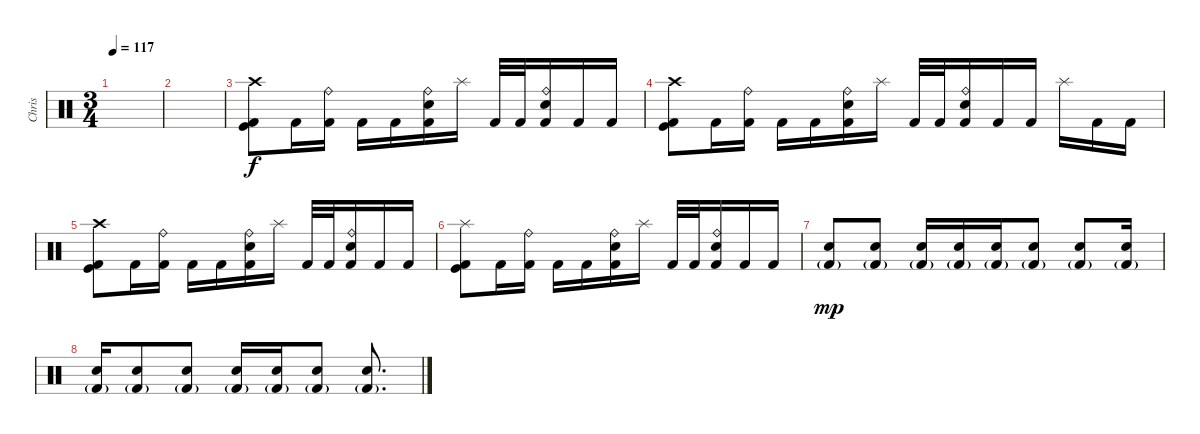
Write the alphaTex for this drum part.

\track ("Chris" "Chris") {instrument percussion}
\staff {score}
\articulation defaults
\ts (3 4)
\tempo 117
\clef neutral
\ks c
|
|
("Crash high (hit)" "Kick (hit)" "Kick (hit) 2").8 "Kick (hit) 2".16 ("Kick (hit) 2" "Ride (bell)").16 "Kick (hit) 2".16 "Kick (hit) 2".16 ("Kick (hit) 2" "Ride (bell)" "Electric Snare (hit)").16 "Splash (hit)".16 "Kick (hit) 2".32 "Kick (hit) 2".32 ("Kick (hit) 2" "Ride (bell)" "Electric Snare (hit)").16 "Kick (hit) 2".16 "Kick (hit) 2".16 |
("Crash high (hit)" "Kick (hit)" "Kick (hit) 2").8 "Kick (hit) 2".16 ("Kick (hit) 2" "Ride (bell)").16 "Kick (hit) 2".16 "Kick (hit) 2".16 ("Kick (hit) 2" "Ride (bell)" "Electric Snare (hit)").16 "Splash (hit)".16 "Kick (hit) 2".32 "Kick (hit) 2".32 ("Kick (hit) 2" "Ride (bell)" "Electric Snare (hit)").16 "Kick (hit) 2".16 "Kick (hit) 2".16 "Splash (hit)".16 "Kick (hit) 2".16 "Kick (hit) 2".16 |
("Crash high (hit)" "Kick (hit)" "Kick (hit) 2").8 "Kick (hit) 2".16 ("Kick (hit) 2" "Ride (bell)").16 "Kick (hit) 2".16 "Kick (hit) 2".16 ("Kick (hit) 2" "Ride (bell)" "Electric Snare (hit)").16 "Splash (hit)".16 "Kick (hit) 2".32 "Kick (hit) 2".32 ("Kick (hit) 2" "Ride (bell)" "Electric Snare (hit)").16 "Kick (hit) 2".16 "Kick (hit) 2".16 |
("Splash (hit)" "Kick (hit)" "Kick (hit) 2").8 "Kick (hit) 2".16 ("Kick (hit) 2" "Ride (bell)").16 "Kick (hit) 2".16 "Kick (hit) 2".16 ("Kick (hit) 2" "Ride (bell)" "Electric Snare (hit)").16 "Splash (hit)".16 "Kick (hit) 2".32 "Kick (hit) 2".32 ("Kick (hit) 2" "Ride (bell)" "Electric Snare (hit)").16 "Kick (hit) 2".16 "Kick (hit) 2".16 |
("Kick (hit) 2"{g} "Electric Snare (hit)").8{dy mp} ("Kick (hit) 2"{g} "Electric Snare (hit)").8 ("Kick (hit) 2"{g} "Electric Snare (hit)").16 ("Kick (hit) 2"{g} "Electric Snare (hit)").16 ("Kick (hit) 2"{g} "Electric Snare (hit)").16 ("Kick (hit) 2"{g} "Electric Snare (hit)").8 ("Kick (hit) 2"{g} "Electric Snare (hit)").8 ("Kick (hit) 2"{g} "Electric Snare (hit)").16 |
("Kick (hit) 2"{g} "Electric Snare (hit)").16 ("Kick (hit) 2"{g} "Electric Snare (hit)").8 ("Kick (hit) 2"{g} "Electric Snare (hit)").8 ("Kick (hit) 2"{g} "Electric Snare (hit)").16 ("Kick (hit) 2"{g} "Electric Snare (hit)").16 ("Kick (hit) 2"{g} "Electric Snare (hit)").8 ("Kick (hit) 2"{g} "Electric Snare (hit)").8{d}
